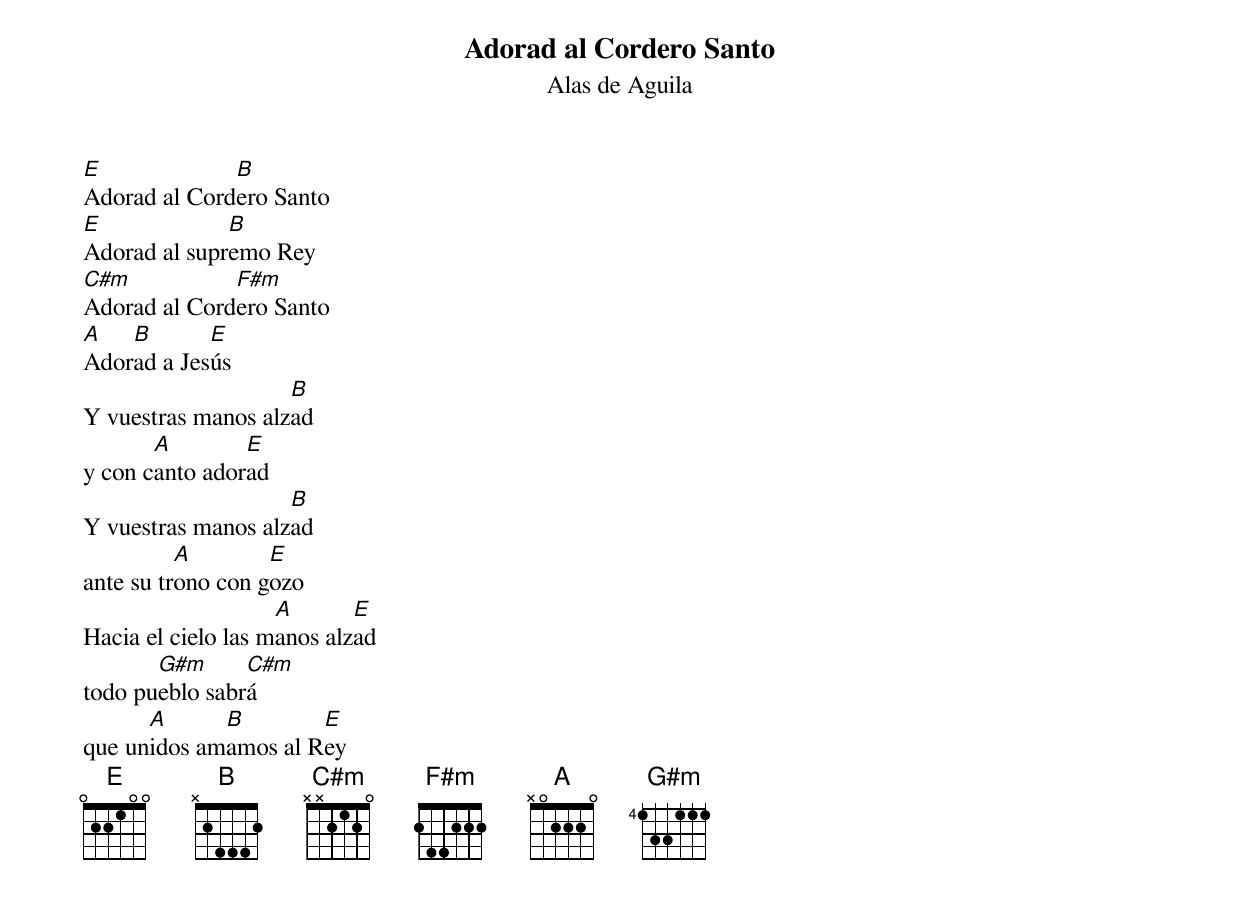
Adorad al Cordero Santo
Alas de Aguila
E             B
Adorad al Cordero Santo
E             B
Adorad al supremo Rey
C#m           F#m
Adorad al Cordero Santo
A   B       E
Adorad a Jesús
                    B
Y vuestras manos alzad
       A        E
y con canto adorad
                    B
Y vuestras manos alzad
          A        E
ante su trono con gozo
                    A       E
Hacia el cielo las manos alzad
       G#m      C#m
todo pueblo sabrá
      A      B        E
que unidos amamos al Rey
